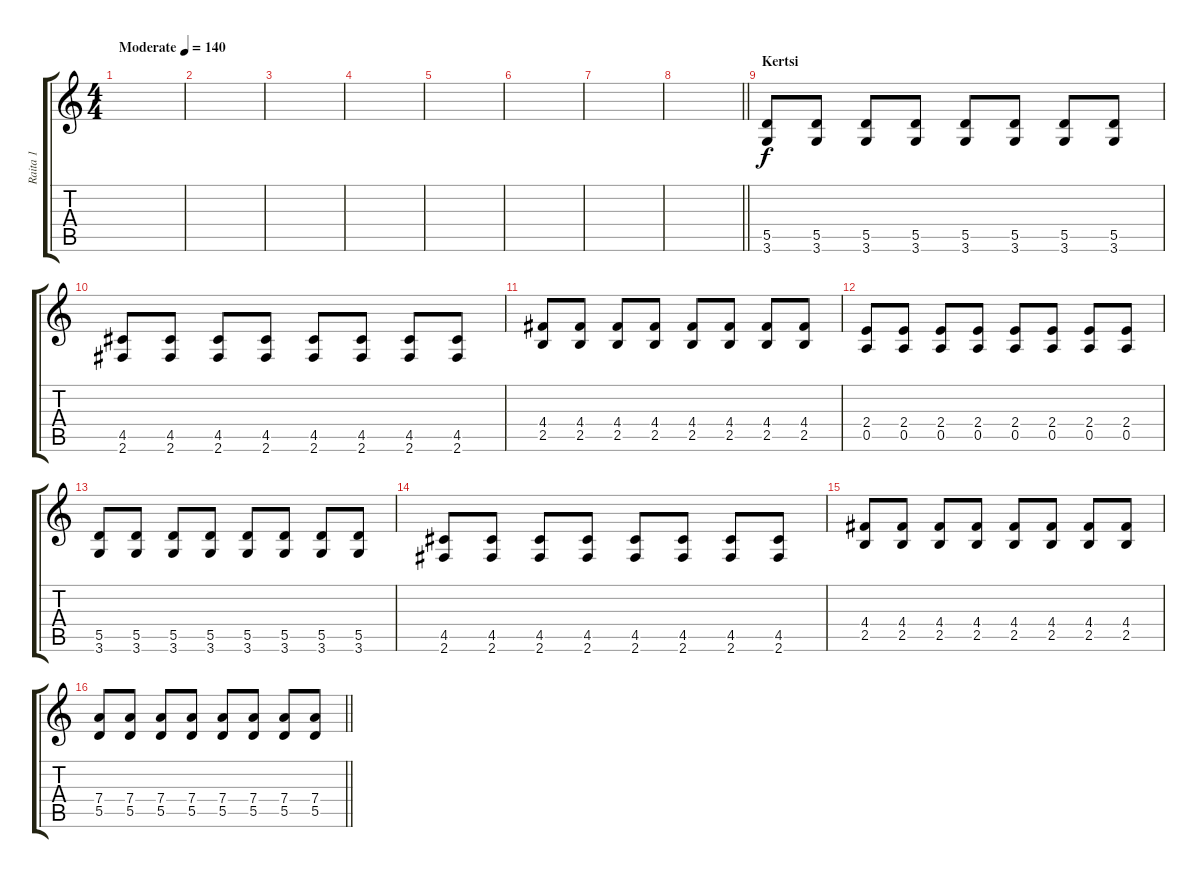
\track ("Raita 1" "Raita 1") {instrument overdrivenguitar}
\staff {score tabs}
\tuning (E4 B3 G3 D3 A2 E2) {hide}
\ts (4 4)
\tempo (140 "Moderate")
\clef g2
\ks c
|
|
|
|
|
|
|
\barLineRight lightlight
|
\section ("" "Kertsi")
(5.5 3.6).8 (5.5 3.6).8 (5.5 3.6).8 (5.5 3.6).8 (5.5 3.6).8 (5.5 3.6).8 (5.5 3.6).8 (5.5 3.6).8 |
(4.5 2.6).8 (4.5 2.6).8 (4.5 2.6).8 (4.5 2.6).8 (4.5 2.6).8 (4.5 2.6).8 (4.5 2.6).8 (4.5 2.6).8 |
(4.4 2.5).8 (4.4 2.5).8 (4.4 2.5).8 (4.4 2.5).8 (4.4 2.5).8 (4.4 2.5).8 (4.4 2.5).8 (4.4 2.5).8 |
(2.4 0.5).8 (2.4 0.5).8 (2.4 0.5).8 (2.4 0.5).8 (2.4 0.5).8 (2.4 0.5).8 (2.4 0.5).8 (2.4 0.5).8 |
(5.5 3.6).8 (5.5 3.6).8 (5.5 3.6).8 (5.5 3.6).8 (5.5 3.6).8 (5.5 3.6).8 (5.5 3.6).8 (5.5 3.6).8 |
(4.5 2.6).8 (4.5 2.6).8 (4.5 2.6).8 (4.5 2.6).8 (4.5 2.6).8 (4.5 2.6).8 (4.5 2.6).8 (4.5 2.6).8 |
(4.4 2.5).8 (4.4 2.5).8 (4.4 2.5).8 (4.4 2.5).8 (4.4 2.5).8 (4.4 2.5).8 (4.4 2.5).8 (4.4 2.5).8 |
\barLineRight lightlight
(7.4 5.5).8 (7.4 5.5).8 (7.4 5.5).8 (7.4 5.5).8 (7.4 5.5).8 (7.4 5.5).8 (7.4 5.5).8 (7.4 5.5).8
